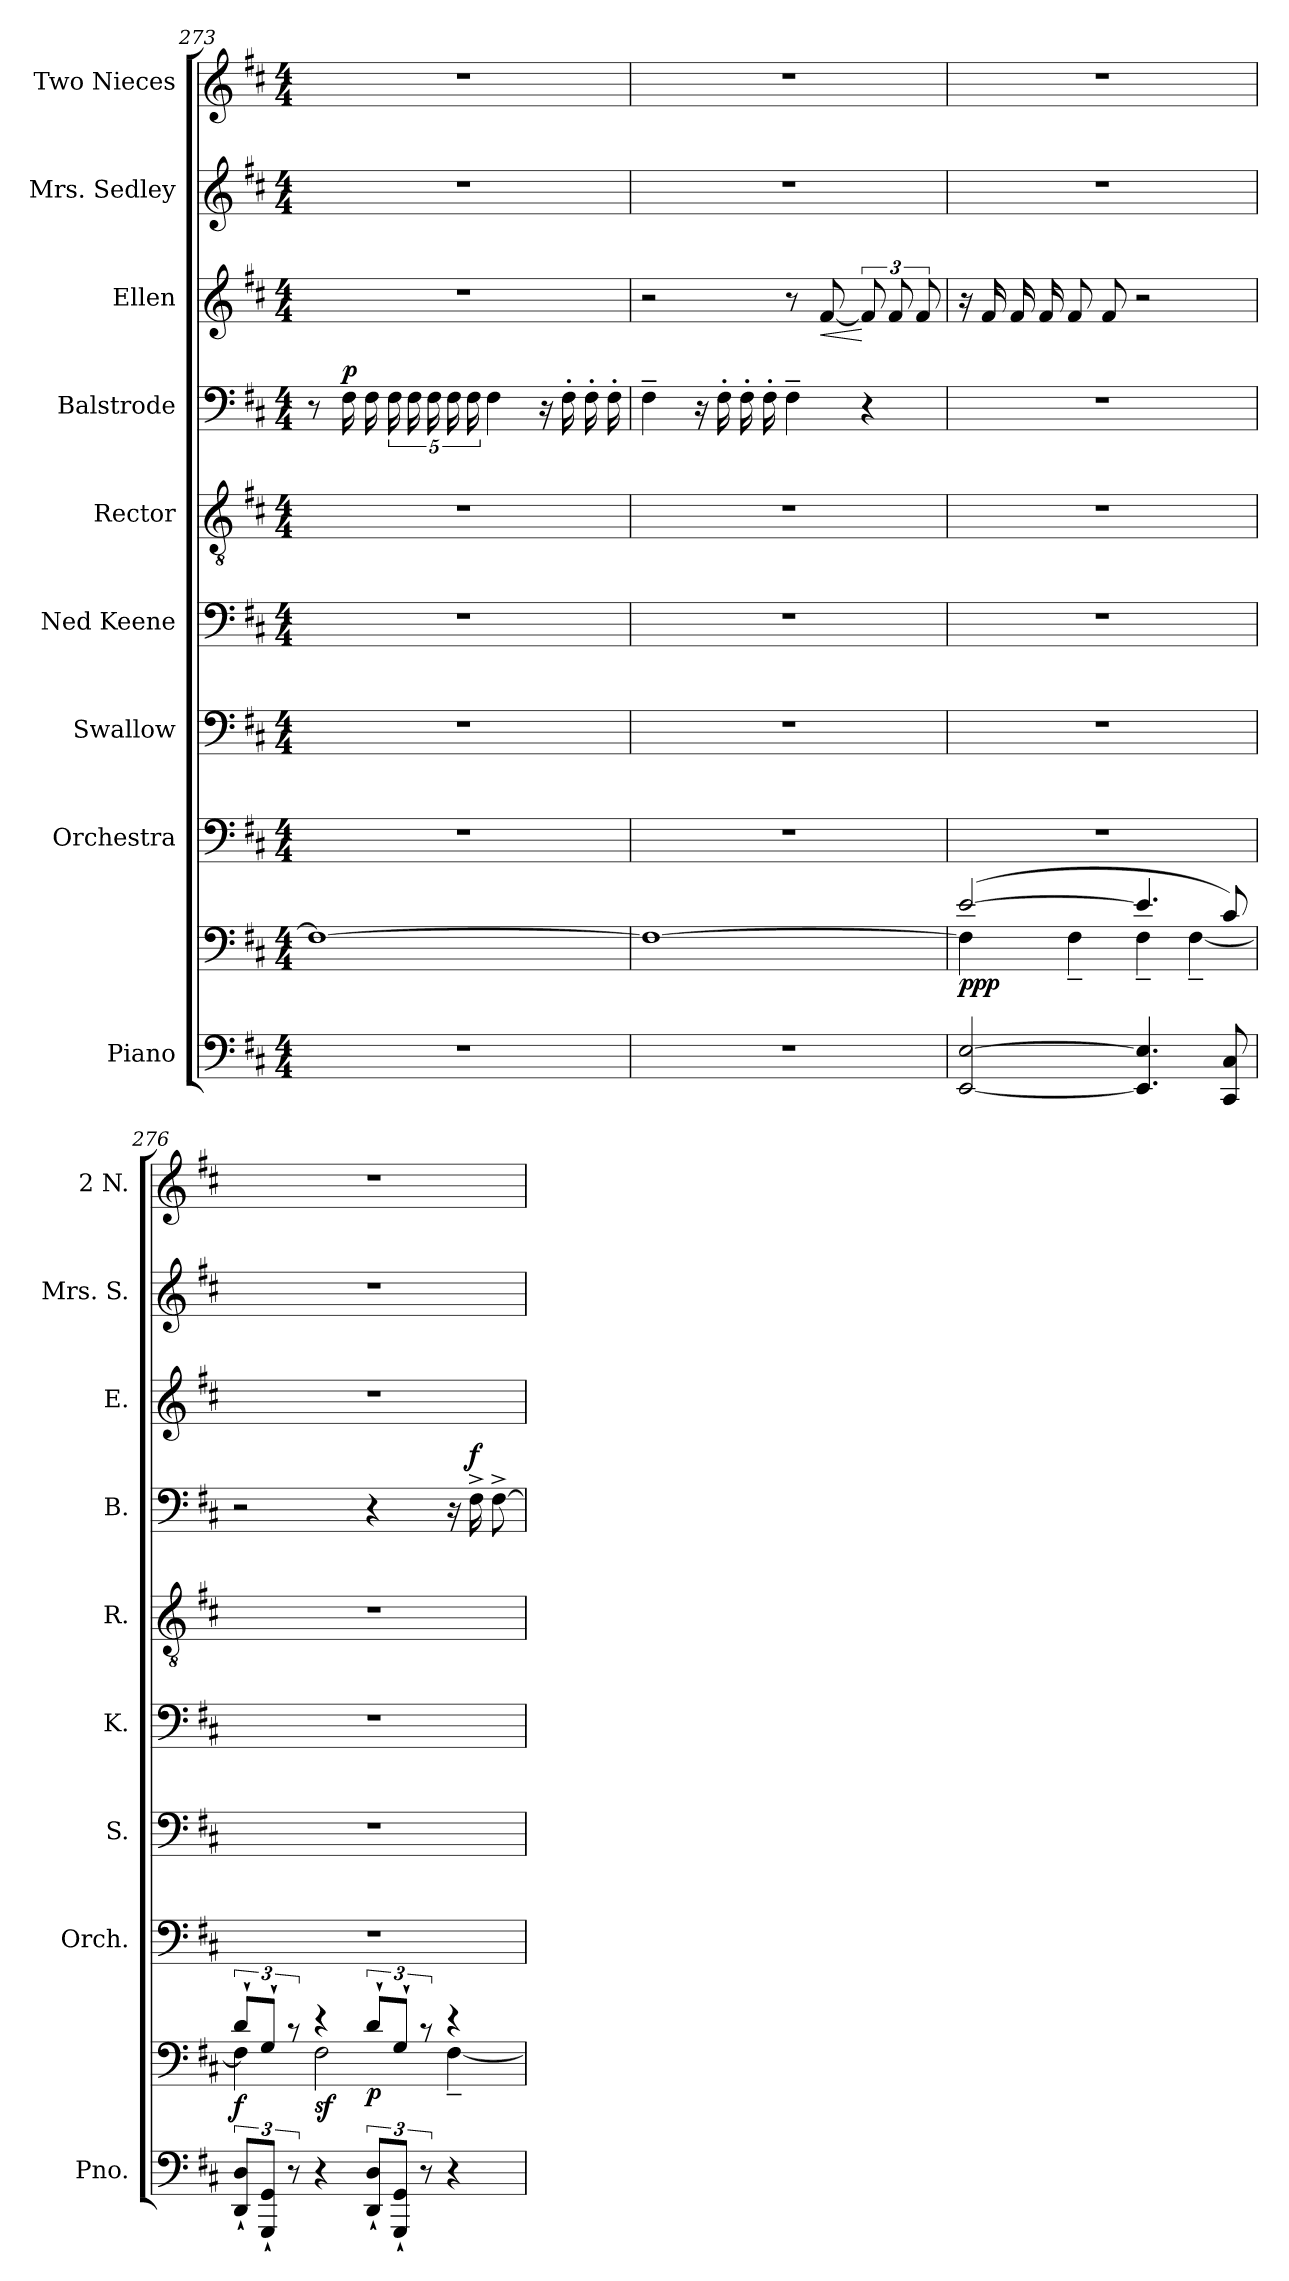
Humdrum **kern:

**kern	**kern	**dynam	**kern	**kern	**kern	**kern	**kern	**dynam	**kern	**dynam	**kern	**kern
*part9	*part9	*part9	*part8	*part7	*part6	*part5	*part4	*part4	*part3	*part3	*part2	*part1
*staff10	*staff9	*staff9/10	*staff8	*staff7	*staff6	*staff5	*staff4	*staff4	*staff3	*staff3	*staff2	*staff1
*I"Piano	*	*	*I"Orchestra	*I"Swallow	*I"Ned Keene	*I"Rector	*I"Balstrode	*	*I"Ellen	*	*I"Mrs. Sedley	*I"Two Nieces
*I'Pno.	*	*	*I'Orch.	*I'S.	*I'K.	*I'R.	*I'B.	*	*I'E.	*	*I'Mrs. S.	*I'2 N.
*clefF4	*clefF4	*	*clefF4	*clefF4	*clefF4	*clefGv2	*clefF4	*	*clefG2	*	*clefG2	*clefG2
*k[f#c#]	*k[f#c#]	*	*k[f#c#]	*k[f#c#]	*k[f#c#]	*k[f#c#]	*k[f#c#]	*	*k[f#c#]	*	*k[f#c#]	*k[f#c#]
*M4/4	*M4/4	*	*M4/4	*M4/4	*M4/4	*M4/4	*M4/4	*	*M4/4	*	*M4/4	*M4/4
=273	=273	=273	=273	=273	=273	=273	=273	=273	=273	=273	=273	=273
1r	1F#_	.	1r	1r	1r	1r	8r	.	1r	.	1r	1r
!	!	!	!	!	!	!	!	!LO:DY:a	!	!	!	!
.	.	.	.	.	.	.	16F#\	p	.	.	.	.
.	.	.	.	.	.	.	16F#\	.	.	.	.	.
.	.	.	.	.	.	.	20F#\	.	.	.	.	.
.	.	.	.	.	.	.	20F#\	.	.	.	.	.
.	.	.	.	.	.	.	20F#\	.	.	.	.	.
.	.	.	.	.	.	.	20F#\	.	.	.	.	.
.	.	.	.	.	.	.	20F#\	.	.	.	.	.
.	.	.	.	.	.	.	4F#\	.	.	.	.	.
.	.	.	.	.	.	.	16r	.	.	.	.	.
.	.	.	.	.	.	.	16F#'\	.	.	.	.	.
.	.	.	.	.	.	.	16F#'\	.	.	.	.	.
.	.	.	.	.	.	.	16F#'\	.	.	.	.	.
!!LO:PB:g=z
=274	=274	=274	=274	=274	=274	=274	=274	=274	=274	=274	=274	=274
1r	1F#_	.	1r	1r	1r	1r	4F#~\	.	2r	.	1r	1r
.	.	.	.	.	.	.	16r	.	.	.	.	.
.	.	.	.	.	.	.	16F#'\	.	.	.	.	.
.	.	.	.	.	.	.	16F#'\	.	.	.	.	.
.	.	.	.	.	.	.	16F#'\	.	.	.	.	.
.	.	.	.	.	.	.	4F#~\	.	8r	.	.	.
!	!	!	!	!	!	!	!	!	!	!LO:HP:b	!	!
.	.	.	.	.	.	.	.	.	[8f#/	<	.	.
.	.	.	.	.	.	.	4r	.	12f#/]	[	.	.
.	.	.	.	.	.	.	.	.	12f#/	.	.	.
.	.	.	.	.	.	.	.	.	12f#/	.	.	.
=275	=275	=275	=275	=275	=275	=275	=275	=275	=275	=275	=275	=275
*	*^	*	*	*	*	*	*	*	*	*	*	*
!	!	!	!LO:DY:b	!	!	!	!	!	!	!	!	!	!
[2EE/ [2E/	(>[2e/	4F#\]	ppp	1r	1r	1r	1r	1r	.	16r	.	1r	1r
.	.	.	.	.	.	.	.	.	.	16f#/	.	.	.
.	.	.	.	.	.	.	.	.	.	16f#/	.	.	.
.	.	.	.	.	.	.	.	.	.	16f#/	.	.	.
.	.	4F#~\	.	.	.	.	.	.	.	8f#/	.	.	.
.	.	.	.	.	.	.	.	.	.	8f#/	.	.	.
4.EE/] 4.E/]	4.e/]	4F#~\	.	.	.	.	.	.	.	2r	.	.	.
.	.	[4F#~\	.	.	.	.	.	.	.	.	.	.	.
8CC#/ 8C#/	8c#/)	.	.	.	.	.	.	.	.	.	.	.	.
=276	=276	=276	=276	=276	=276	=276	=276	=276	=276	=276	=276	=276	=276
!	!	!	!LO:DY:b	!	!	!	!	!	!	!	!	!	!
12DD/` 12D/`L	12d`/L	4F#\]	f	1r	1r	1r	1r	2r	.	1r	.	1r	1r
12GGG/` 12GG/`J	12G`/J	.	.	.	.	.	.	.	.	.	.	.	.
12r	12r	.	.	.	.	.	.	.	.	.	.	.	.
!	!	!	!LO:DY:b	!	!	!	!	!	!	!	!	!	!
4r	4r	2F#\	sf	.	.	.	.	.	.	.	.	.	.
!	!	!	!LO:DY:b	!	!	!	!	!	!	!	!	!	!
12DD/` 12D/`L	12d`/L	.	p	.	.	.	.	4r	.	.	.	.	.
12GGG/` 12GG/`J	12G`/J	.	.	.	.	.	.	.	.	.	.	.	.
12r	12r	.	.	.	.	.	.	.	.	.	.	.	.
4r	4r	[4F#~\	.	.	.	.	.	16r	.	.	.	.	.
!	!	!	!	!	!	!	!	!	!LO:DY:a	!	!	!	!
.	.	.	.	.	.	.	.	16F#^\	f	.	.	.	.
.	.	.	.	.	.	.	.	[8F#^\	.	.	.	.	.
*	*v	*v	*	*	*	*	*	*	*	*	*	*	*
=	=	=	=	=	=	=	=	=	=	=	=	=
*-	*-	*-	*-	*-	*-	*-	*-	*-	*-	*-	*-	*-
